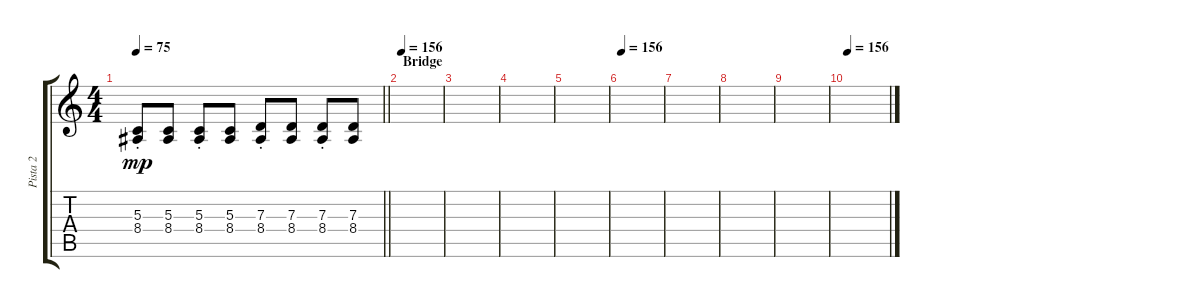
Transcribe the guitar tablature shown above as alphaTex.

\track ("Pista 2" "Pista 2") {instrument acousticgrandpiano}
\staff {score tabs}
\tuning (E4 B3 G3 D3 A2 E2) {hide}
\ts (4 4)
\tempo 75
\clef g2
\barLineRight lightlight
\ks c
(5.3{st} 8.4{st}).8{dy mp} (5.3 8.4).8 (5.3{st} 8.4{st}).8 (5.3 8.4).8 (7.3{st} 8.4{st}).8 (7.3 8.4).8 (7.3{st} 8.4{st}).8 (7.3 8.4).8 |
\section ("" "Bridge")
\tempo 156
|
|
|
|
\tempo 156
|
|
|
|
\tempo 156
